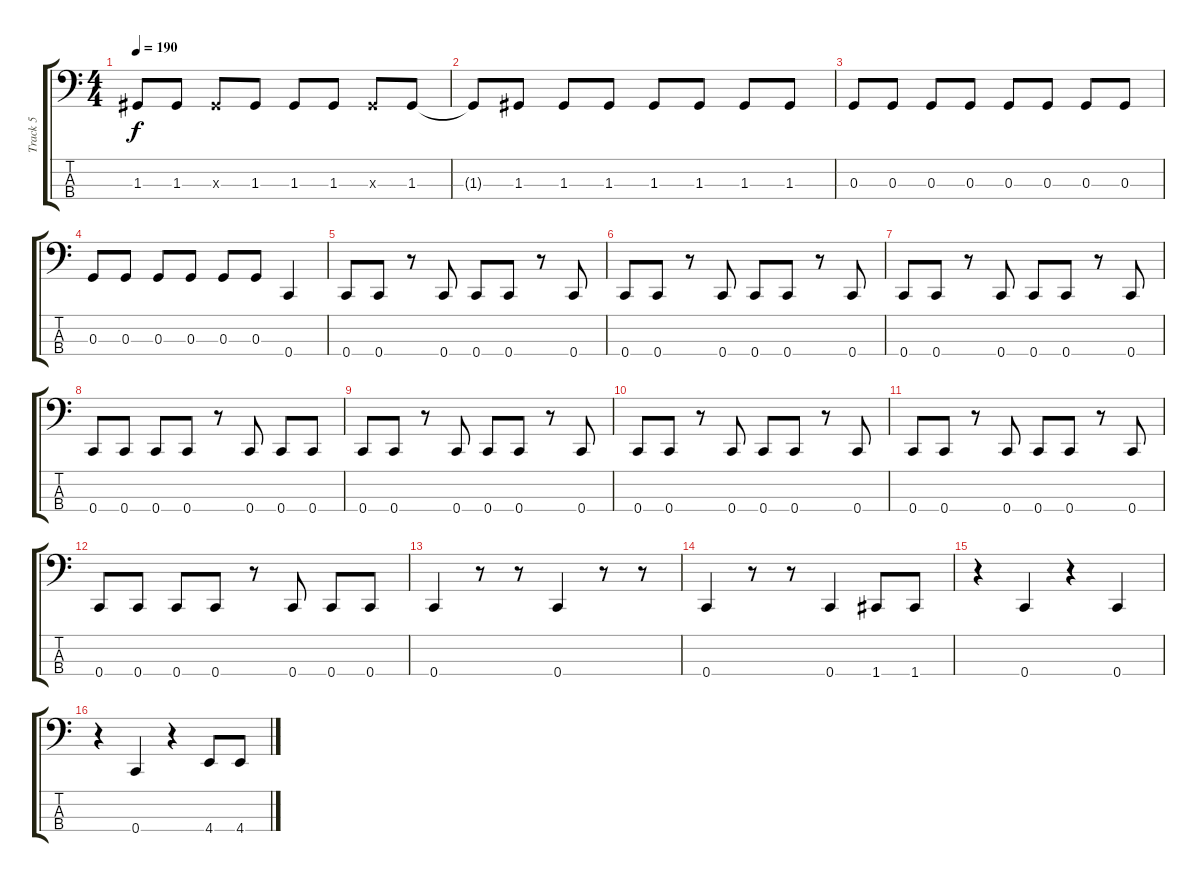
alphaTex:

\track ("Track 5" "Track 5") {instrument electricbassfinger}
\staff {score tabs}
\tuning (F2 C2 G1 C1) {hide}
\ts (4 4)
\tempo 190
\clef f4
\ks c
1.3.8{dy f} 1.3.8 1.3{x}.8 1.3.8 1.3.8 1.3.8 1.3{x}.8 1.3.8 |
1.3{t}.8 1.3.8 1.3.8 1.3.8 1.3.8 1.3.8 1.3.8 1.3.8 |
0.3.8 0.3.8 0.3.8 0.3.8 0.3.8 0.3.8 0.3.8 0.3.8 |
0.3.8 0.3.8 0.3.8 0.3.8 0.3.8 0.3.8 0.4.4 |
0.4.8 0.4.8 r.8 0.4.8 0.4.8 0.4.8 r.8 0.4.8 |
0.4.8 0.4.8 r.8 0.4.8 0.4.8 0.4.8 r.8 0.4.8 |
0.4.8 0.4.8 r.8 0.4.8 0.4.8 0.4.8 r.8 0.4.8 |
0.4.8 0.4.8 0.4.8 0.4.8 r.8 0.4.8 0.4.8 0.4.8 |
0.4.8 0.4.8 r.8 0.4.8 0.4.8 0.4.8 r.8 0.4.8 |
0.4.8 0.4.8 r.8 0.4.8 0.4.8 0.4.8 r.8 0.4.8 |
0.4.8 0.4.8 r.8 0.4.8 0.4.8 0.4.8 r.8 0.4.8 |
0.4.8 0.4.8 0.4.8 0.4.8 r.8 0.4.8 0.4.8 0.4.8 |
0.4.4 r.8 r.8 0.4.4 r.8 r.8 |
0.4.4 r.8 r.8 0.4.4 1.4.8 1.4.8 |
r.4 0.4.4 r.4 0.4.4 |
r.4 0.4.4 r.4 4.4.8 4.4.8
